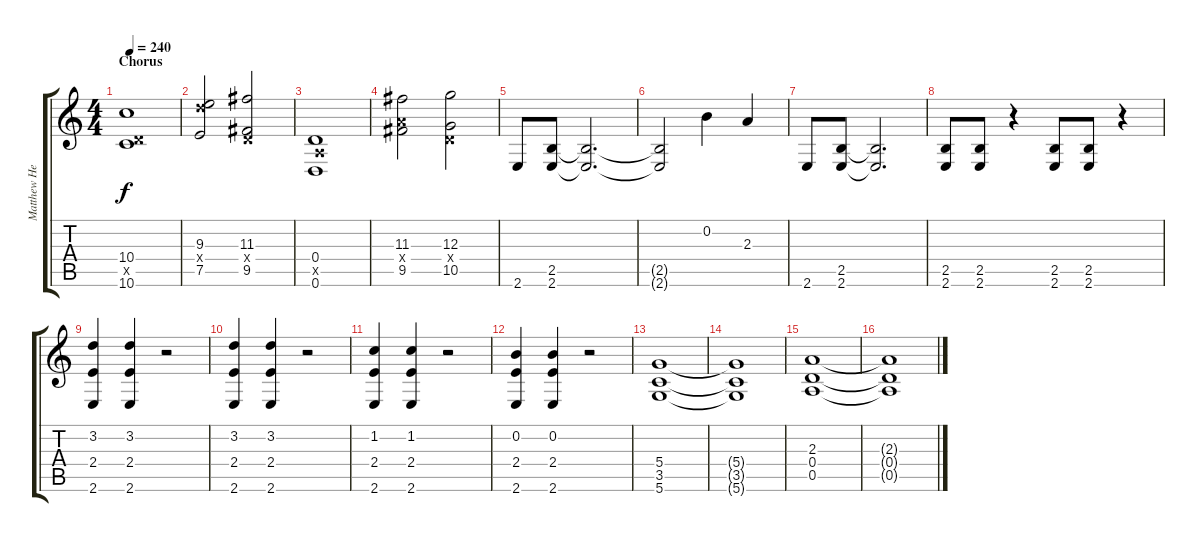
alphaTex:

\track ("Matthew Heafy" "Matthew He") {instrument overdrivenguitar}
\staff {score tabs}
\tuning (E4 B3 G3 D3 A2 D2) {hide}
\ts (4 4)
\section ("" "Chorus")
\tempo 240
\clef g2
\ks c
(10.4 5.5{x} 10.6).1{dy f} |
(9.3 12.4{x} 7.5).2 (11.3 0.4{x} 9.5).2 |
(0.4 0.5{x} 0.6).1 |
(11.3 7.4{x} 9.5).2 (12.3 0.4{x} 10.5).2 |
2.6.8 (2.5 2.6).8 (2.5{t} 2.6{t}).2{d} |
(2.5{t} 2.6{t}).2 0.2.4 2.3.4 |
2.6.8 (2.5 2.6).8 (2.5{t} 2.6{t}).2{d} |
(2.5 2.6).8 (2.5 2.6).8 r.4 (2.5 2.6).8 (2.5 2.6).8 r.4 |
(3.2 2.4 2.6).4 (3.2 2.4 2.6).4 r.2 |
(3.2 2.4 2.6).4 (3.2 2.4 2.6).4 r.2 |
(1.2 2.4 2.6).4 (1.2 2.4 2.6).4 r.2 |
(0.2 2.4 2.6).4 (0.2 2.4 2.6).4 r.2 |
(5.4 3.5 5.6).1 |
(5.4{t} 3.5{t} 5.6{t}).1 |
(2.3 0.4 0.5).1 |
(2.3{t} 0.4{t} 0.5{t}).1
